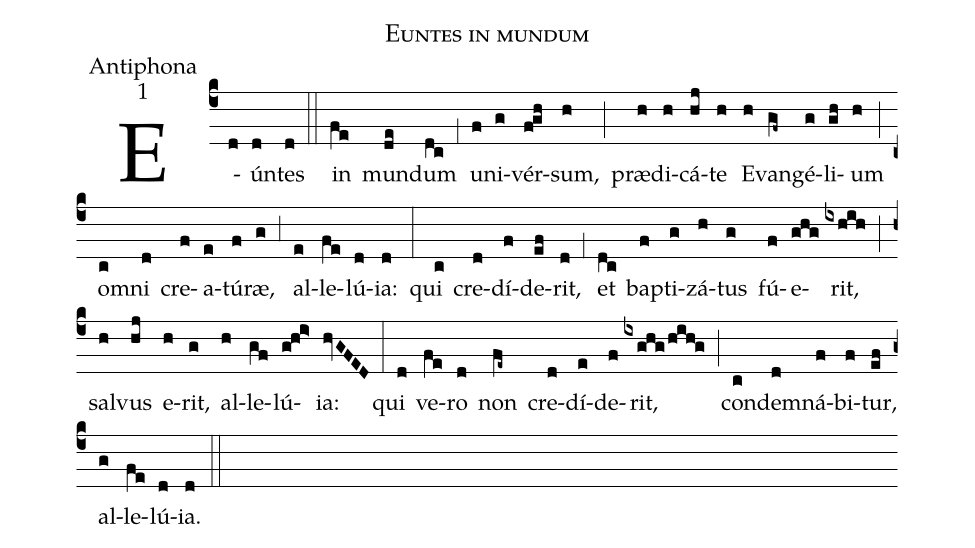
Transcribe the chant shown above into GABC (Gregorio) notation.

name:Euntes in mundum;
office-part:Antiphona;
mode:1;
%%
(c4) E(d)ún(d)tes(d) (::)
in(fe) mun(de)dum(dc) (,1) u(f)ni(g)vér(f!gh)sum,(h) (;) præ(h)di(h)cá(hj)te(h) E(h)van(gf~)gé(g)li(gh)um(h) (;) om(c)ni(d) cre(f)a(e)tú(f)ræ,(g) (,3) al(e)le(fe)lú(d)ia:(d) (:)
qui(c) cre(d)dí(f)de(ef)rit,(d) (,1) et(dc) bap(f)ti(g)zá(h)tus(g) fú(f)e(ghg)rit,(ixhih) (;) sal(h)vus(hj) e(h)rit,(g) al(h)le(gf)lú(g!h!i>)ia:(hvGFED) (:)
qui(d) ve(fe)ro(d) non(fe~) cre(d)dí(e)de(f)rit,(ixghg/hih!g) (;) con(c)de(d)mná(f)bi(f)tur,(ef) al(g)le(fe)lú(d)ia.(d) (::)
